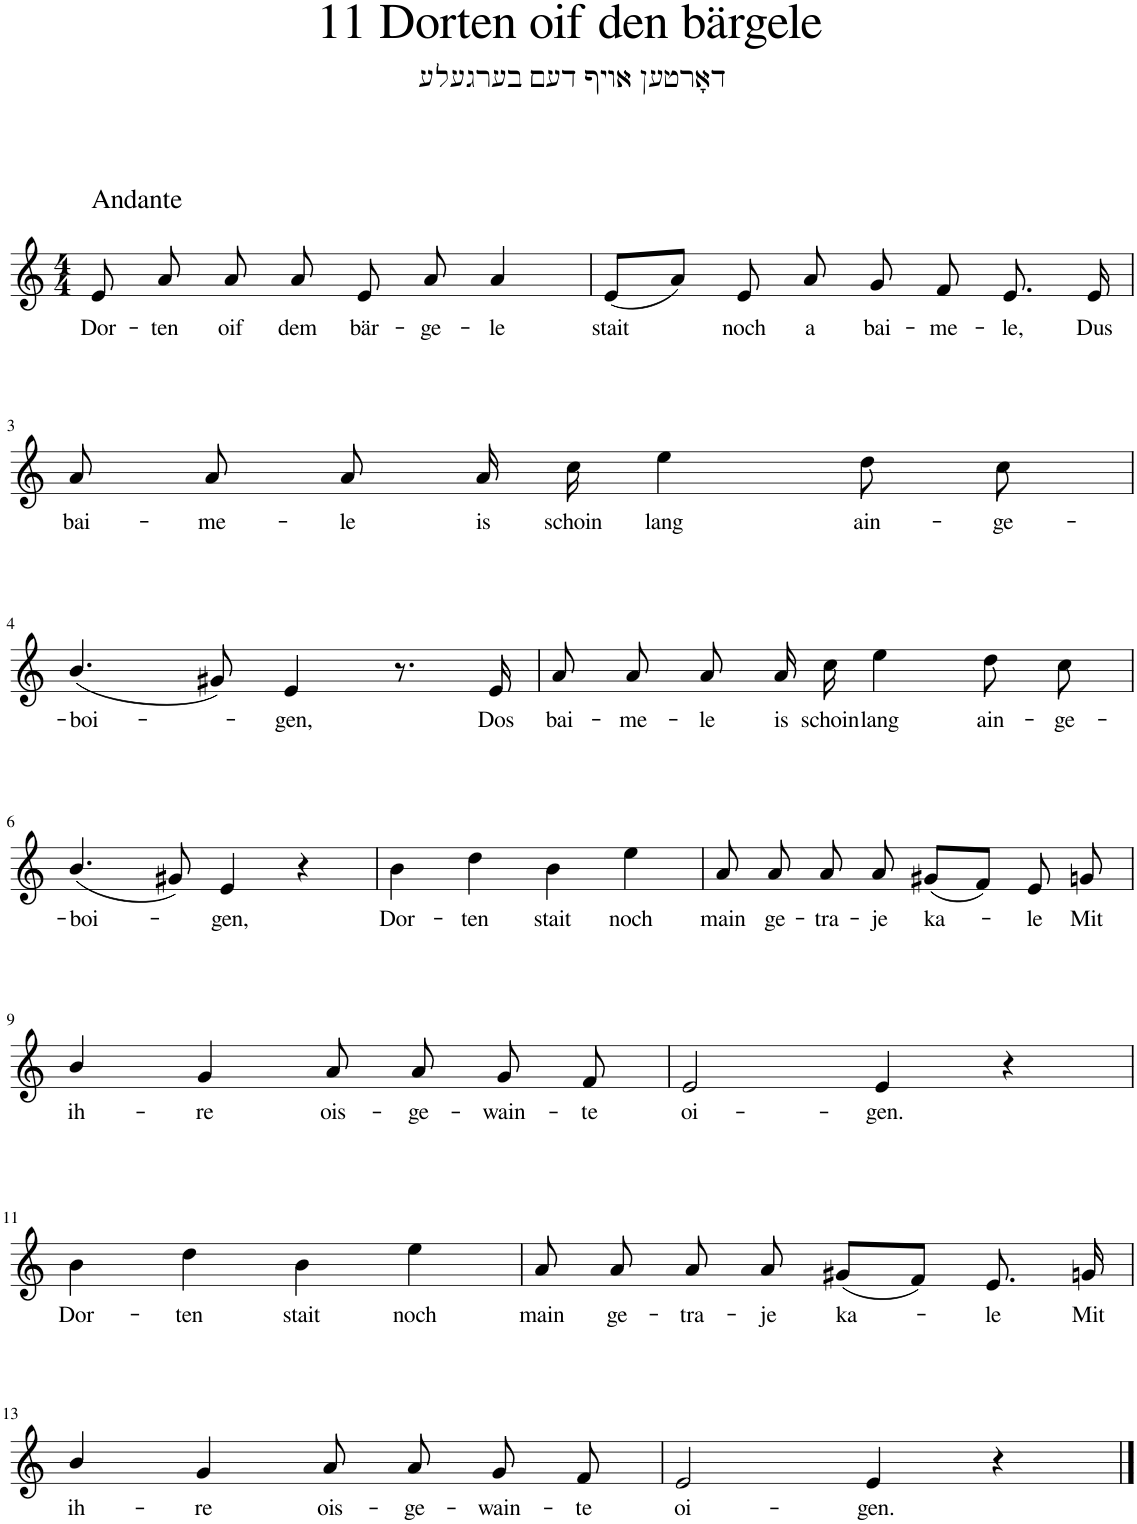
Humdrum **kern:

**kern	**text
*part1	*part1
*staff1	*staff1
*I"Piano	*
*I'Pno.	*
*clefG2	*
*k[]	*
*M4/4	*
=1	=1
!LO:TX:a:t=Andante	!
!	!LO:LY:b
8e/	Dor-
!	!LO:LY:b
8a/	-ten
!	!LO:LY:b
8a/	oif
!	!LO:LY:b
8a/	dem
!	!LO:LY:b
8e/	bär-
!	!LO:LY:b
8a/	-ge-
!	!LO:LY:b
4a/	-le
=2	=2
!	!LO:LY:b
(8e/L	stait
8a/J)	.
!	!LO:LY:b
8e/	noch
!	!LO:LY:b
8a/	a
!	!LO:LY:b
8g/	bai-
!	!LO:LY:b
8f/	-me-
!	!LO:LY:b
8.e/	-le,
!	!LO:LY:b
16e/	Dus
!!LO:LB:g=z
=3	=3
!	!LO:LY:b
8a/	bai-
!	!LO:LY:b
8a/	-me-
!	!LO:LY:b
8a/	-le
!	!LO:LY:b
16a/	is
!	!LO:LY:b
16cc\	schoin
!	!LO:LY:b
4ee\	lang
!	!LO:LY:b
8dd\	ain-
!	!LO:LY:b
8cc\	-ge-
!!LO:LB:g=z
=4	=4
!	!LO:LY:b
(4.b/	-boi-
8g#X/)	.
!	!LO:LY:b
4e/	-gen,
8.r	.
!	!LO:LY:b
16e/	Dos
=5	=5
!	!LO:LY:b
8a/	bai-
!	!LO:LY:b
8a/	-me-
!	!LO:LY:b
8a/	-le
!	!LO:LY:b
16a/	is
!	!LO:LY:b
16cc\	schoin
!	!LO:LY:b
4ee\	lang
!	!LO:LY:b
8dd\	ain-
!	!LO:LY:b
8cc\	-ge-
!!LO:LB:g=z
=6	=6
!	!LO:LY:b
(4.b/	-boi-
8g#X/)	.
!	!LO:LY:b
4e/	-gen,
4r	.
=7	=7
!	!LO:LY:b
4b\	Dor-
!	!LO:LY:b
4dd\	-ten
!	!LO:LY:b
4b\	stait
!	!LO:LY:b
4ee\	noch
=8	=8
!	!LO:LY:b
8a/	main
!	!LO:LY:b
8a/	ge-
!	!LO:LY:b
8a/	-tra-
!	!LO:LY:b
8a/	-je
!	!LO:LY:b
(8g#X/L	ka-
8f/J)	.
!	!LO:LY:b
8e/	-le
!	!LO:LY:b
8gn/	Mit
!!LO:LB:g=z
=9	=9
!	!LO:LY:b
4b/	ih-
!	!LO:LY:b
4g/	-re
!	!LO:LY:b
8a/	ois-
!	!LO:LY:b
8a/	-ge-
!	!LO:LY:b
8g/	-wain-
!	!LO:LY:b
8f/	-te
=10	=10
!	!LO:LY:b
2e/	oi-
!	!LO:LY:b
4e/	-gen.
4r	.
!!LO:LB:g=z
=11	=11
!	!LO:LY:b
4b\	Dor-
!	!LO:LY:b
4dd\	-ten
!	!LO:LY:b
4b\	stait
!	!LO:LY:b
4ee\	noch
=12	=12
!	!LO:LY:b
8a/	main
!	!LO:LY:b
8a/	ge-
!	!LO:LY:b
8a/	-tra-
!	!LO:LY:b
8a/	-je
!	!LO:LY:b
(8g#X/L	ka-
8f/J)	.
!	!LO:LY:b
8.e/	-le
!	!LO:LY:b
16gn/	Mit
!!LO:LB:g=z
=13	=13
!	!LO:LY:b
4b/	ih-
!	!LO:LY:b
4g/	-re
!	!LO:LY:b
8a/	ois-
!	!LO:LY:b
8a/	-ge-
!	!LO:LY:b
8g/	-wain-
!	!LO:LY:b
8f/	-te
=14	=14
!	!LO:LY:b
2e/	oi-
!	!LO:LY:b
4e/	-gen.
4r	.
==	==
*-	*-
